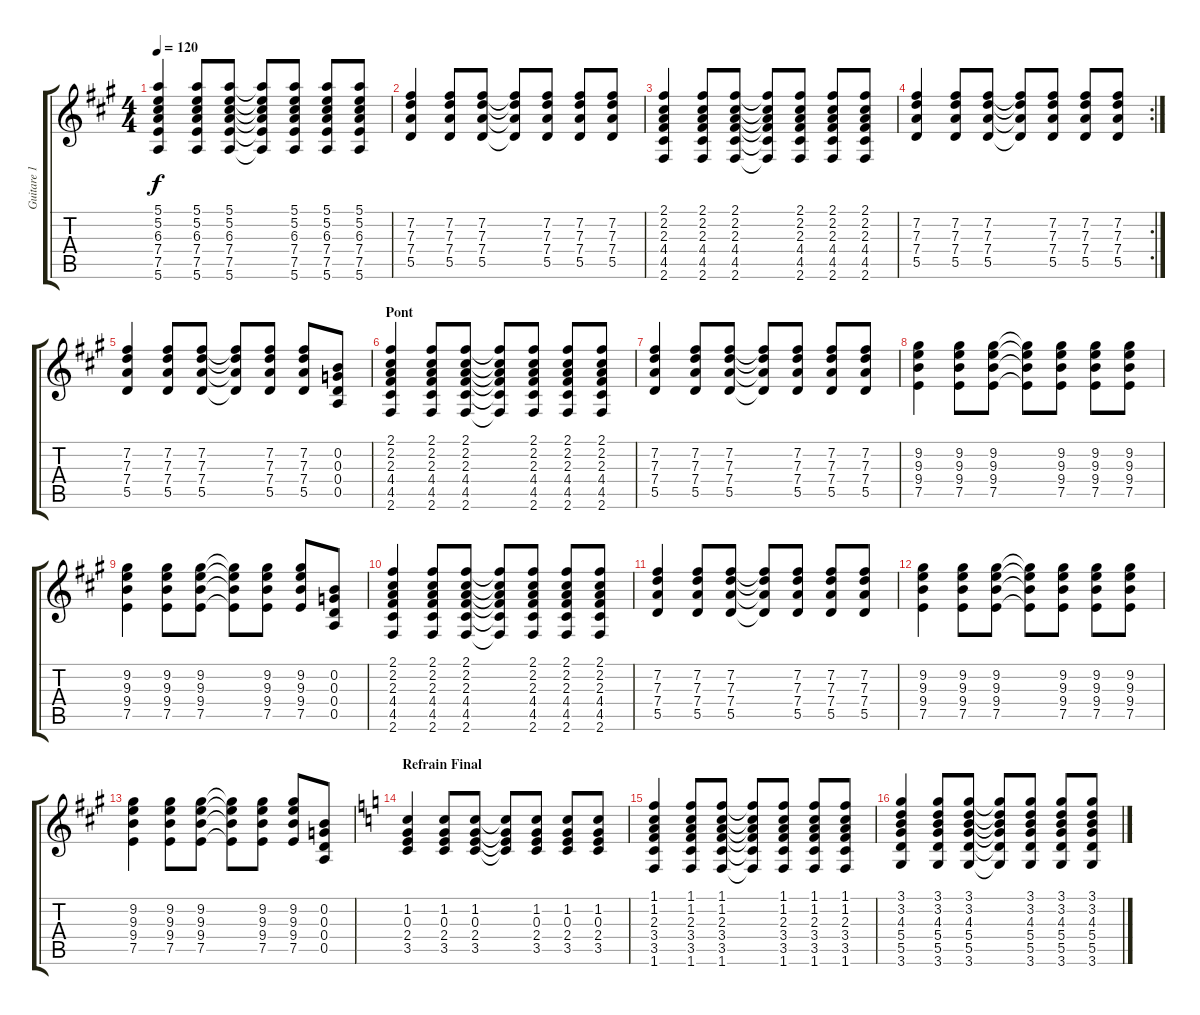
\track ("Guitare 1" "Guitare 1") {instrument acousticguitarnylon}
\staff {score tabs}
\tuning (E4 B3 G3 D3 A2 E2) {hide}
\ts (4 4)
\tempo 120
\clef g2
\ks a
(5.1 5.2 6.3 7.4 7.5 5.6).4{dy f} (5.1 5.2 6.3 7.4 7.5 5.6).8 (5.1 5.2 6.3 7.4 7.5 5.6).8 (5.1{t} 5.2{t} 6.3{t} 7.4{t} 7.5{t} 5.6{t}).8 (5.1 5.2 6.3 7.4 7.5 5.6).8 (5.1 5.2 6.3 7.4 7.5 5.6).8 (5.1 5.2 6.3 7.4 7.5 5.6).8 |
(7.2 7.3 7.4 5.5).4 (7.2 7.3 7.4 5.5).8 (7.2 7.3 7.4 5.5).8 (7.2{t} 7.3{t} 7.4{t} 5.5{t}).8 (7.2 7.3 7.4 5.5).8 (7.2 7.3 7.4 5.5).8 (7.2 7.3 7.4 5.5).8 |
(2.1 2.2 2.3 4.4 4.5 2.6).4 (2.1 2.2 2.3 4.4 4.5 2.6).8 (2.1 2.2 2.3 4.4 4.5 2.6).8 (2.1{t} 2.2{t} 2.3{t} 4.4{t} 4.5{t} 2.6{t}).8 (2.1 2.2 2.3 4.4 4.5 2.6).8 (2.1 2.2 2.3 4.4 4.5 2.6).8 (2.1 2.2 2.3 4.4 4.5 2.6).8 |
\rc 2
(7.2 7.3 7.4 5.5).4 (7.2 7.3 7.4 5.5).8 (7.2 7.3 7.4 5.5).8 (7.2{t} 7.3{t} 7.4{t} 5.5{t}).8 (7.2 7.3 7.4 5.5).8 (7.2 7.3 7.4 5.5).8 (7.2 7.3 7.4 5.5).8 |
(7.2 7.3 7.4 5.5).4 (7.2 7.3 7.4 5.5).8 (7.2 7.3 7.4 5.5).8 (7.2{t} 7.3{t} 7.4{t} 5.5{t}).8 (7.2 7.3 7.4 5.5).8 (7.2 7.3 7.4 5.5).8 (0.2 0.3 0.4 0.5).8 |
\section ("" "Pont")
(2.1 2.2 2.3 4.4 4.5 2.6).4 (2.1 2.2 2.3 4.4 4.5 2.6).8 (2.1 2.2 2.3 4.4 4.5 2.6).8 (2.1{t} 2.2{t} 2.3{t} 4.4{t} 4.5{t} 2.6{t}).8 (2.1 2.2 2.3 4.4 4.5 2.6).8 (2.1 2.2 2.3 4.4 4.5 2.6).8 (2.1 2.2 2.3 4.4 4.5 2.6).8 |
(7.2 7.3 7.4 5.5).4 (7.2 7.3 7.4 5.5).8 (7.2 7.3 7.4 5.5).8 (7.2{t} 7.3{t} 7.4{t} 5.5{t}).8 (7.2 7.3 7.4 5.5).8 (7.2 7.3 7.4 5.5).8 (7.2 7.3 7.4 5.5).8 |
(9.2 9.3 9.4 7.5).4 (9.2 9.3 9.4 7.5).8 (9.2 9.3 9.4 7.5).8 (9.2{t} 9.3{t} 9.4{t} 7.5{t}).8 (9.2 9.3 9.4 7.5).8 (9.2 9.3 9.4 7.5).8 (9.2 9.3 9.4 7.5).8 |
(9.2 9.3 9.4 7.5).4 (9.2 9.3 9.4 7.5).8 (9.2 9.3 9.4 7.5).8 (9.2{t} 9.3{t} 9.4{t} 7.5{t}).8 (9.2 9.3 9.4 7.5).8 (9.2 9.3 9.4 7.5).8 (0.2 0.3 0.4 0.5).8 |
(2.1 2.2 2.3 4.4 4.5 2.6).4 (2.1 2.2 2.3 4.4 4.5 2.6).8 (2.1 2.2 2.3 4.4 4.5 2.6).8 (2.1{t} 2.2{t} 2.3{t} 4.4{t} 4.5{t} 2.6{t}).8 (2.1 2.2 2.3 4.4 4.5 2.6).8 (2.1 2.2 2.3 4.4 4.5 2.6).8 (2.1 2.2 2.3 4.4 4.5 2.6).8 |
(7.2 7.3 7.4 5.5).4 (7.2 7.3 7.4 5.5).8 (7.2 7.3 7.4 5.5).8 (7.2{t} 7.3{t} 7.4{t} 5.5{t}).8 (7.2 7.3 7.4 5.5).8 (7.2 7.3 7.4 5.5).8 (7.2 7.3 7.4 5.5).8 |
(9.2 9.3 9.4 7.5).4 (9.2 9.3 9.4 7.5).8 (9.2 9.3 9.4 7.5).8 (9.2{t} 9.3{t} 9.4{t} 7.5{t}).8 (9.2 9.3 9.4 7.5).8 (9.2 9.3 9.4 7.5).8 (9.2 9.3 9.4 7.5).8 |
(9.2 9.3 9.4 7.5).4 (9.2 9.3 9.4 7.5).8 (9.2 9.3 9.4 7.5).8 (9.2{t} 9.3{t} 9.4{t} 7.5{t}).8 (9.2 9.3 9.4 7.5).8 (9.2 9.3 9.4 7.5).8 (0.2 0.3 0.4 0.5).8 |
\section ("" "Refrain Final")
\ks c
(1.2 0.3 2.4 3.5).4 (1.2 0.3 2.4 3.5).8 (1.2 0.3 2.4 3.5).8 (1.2{t} 0.3{t} 2.4{t} 3.5{t}).8 (1.2 0.3 2.4 3.5).8 (1.2 0.3 2.4 3.5).8 (1.2 0.3 2.4 3.5).8 |
(1.1 1.2 2.3 3.4 3.5 1.6).4 (1.1 1.2 2.3 3.4 3.5 1.6).8 (1.1 1.2 2.3 3.4 3.5 1.6).8 (1.1{t} 1.2{t} 2.3{t} 3.4{t} 3.5{t} 1.6{t}).8 (1.1 1.2 2.3 3.4 3.5 1.6).8 (1.1 1.2 2.3 3.4 3.5 1.6).8 (1.1 1.2 2.3 3.4 3.5 1.6).8 |
(3.1 3.2 4.3 5.4 5.5 3.6).4 (3.1 3.2 4.3 5.4 5.5 3.6).8 (3.1 3.2 4.3 5.4 5.5 3.6).8 (3.1{t} 3.2{t} 4.3{t} 5.4{t} 5.5{t} 3.6{t}).8 (3.1 3.2 4.3 5.4 5.5 3.6).8 (3.1 3.2 4.3 5.4 5.5 3.6).8 (3.1 3.2 4.3 5.4 5.5 3.6).8
